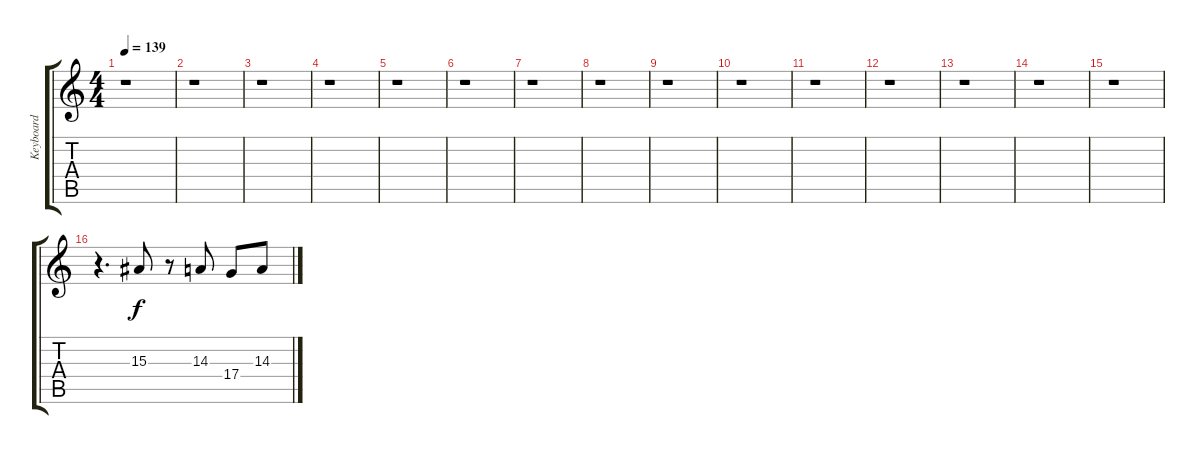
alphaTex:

\track ("Keyboard" "Keyboard") {instrument electricpiano1}
\staff {score tabs}
\tuning (E4 B3 G3 D3 A2 E2) {hide}
\ts (4 4)
\tempo 139
\clef g2
\ks c
r.1{dy f} |
r.1 |
r.1 |
r.1 |
r.1 |
r.1 |
r.1 |
r.1 |
r.1 |
r.1 |
r.1 |
r.1 |
r.1 |
r.1 |
r.1 |
r.4{d} 15.3.8 r.8 14.3.8 17.4.8 14.3.8
